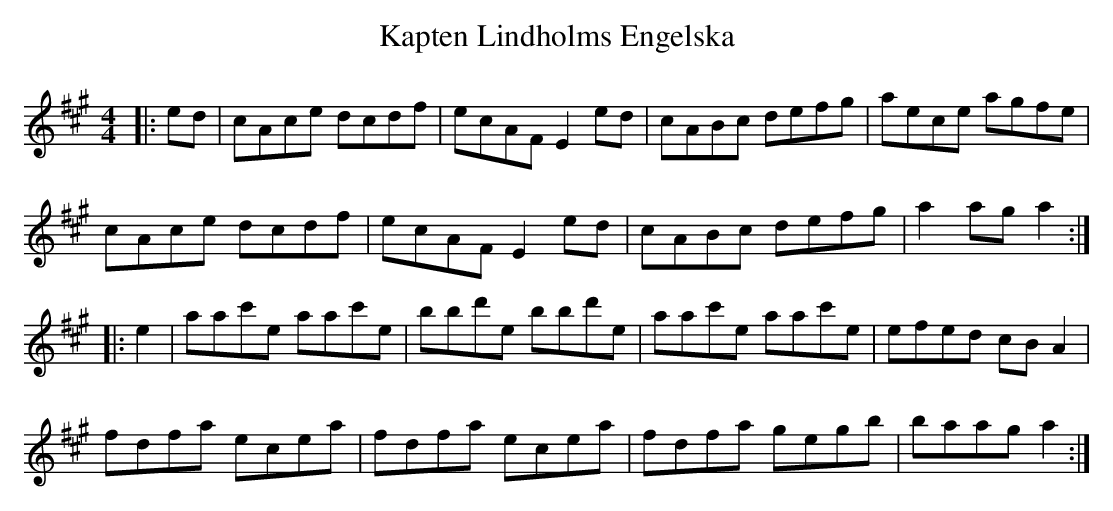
X:1
T: Kapten Lindholms Engelska
M: 4/4
L: 1/8
K:Amaj
|: ed | cAce dcdf | ecAF E2 ed | cABc defg | aece agfe |
 cAce dcdf | ecAF E2 ed | cABc defg | a2 ag a2 :|
|: e2 | aac'e aac'e | bbd'e bbd'e | aac'e aac'e | efed cB A2|
fdfa ecea | fdfa ecea |fdfa gegb | baag a2 :|
